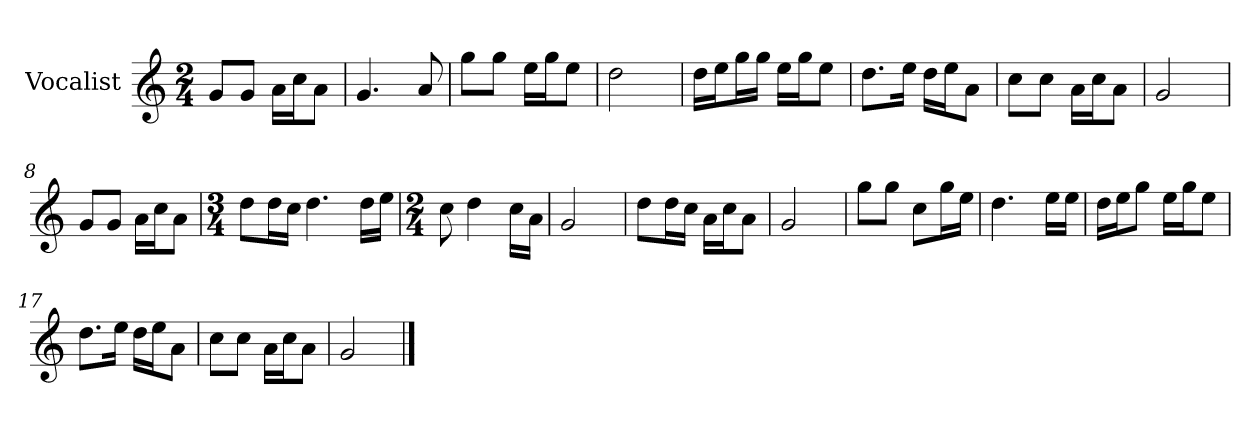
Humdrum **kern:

**kern
*part1
*staff1
*I"Vocalist
*k[]
*C:
*M2/4
=
8gL
8gJ
16aLL
16ccJ
8aJ
=1
4.g
8a
=2
8ggL
8ggJ
16eeLL
16ggJ
8eeJ
=3
2dd
=4
16ddLL
16eeJ
16ggL
16ggJJ
16eeLL
16ggJ
8eeJ
=5
8.ddL
16eeJk
16ddLL
16eeJ
8aJ
=6
8ccL
8ccJ
16aLL
16ccJ
8aJ
=7
2g
=8
8gL
8gJ
16aLL
16ccJ
8aJ
=9
*M3/4
8ddL
16ddL
16ccJJ
4.dd
16ddLL
16eeJJ
=10
*M2/4
8cc
4dd
16ccLL
16aJJ
=11
2g
=12
8ddL
16ddL
16ccJJ
16aLL
16ccJ
8aJ
=13
2g
=14
8ggL
8ggJ
8ccL
16ggL
16eeJJ
=15
4.dd
16eeLL
16eeJJ
=16
16ddLL
16eeJ
8ggJ
16eeLL
16ggJ
8eeJ
=17
8.ddL
16eeJk
16ddLL
16eeJ
8aJ
=18
8ccL
8ccJ
16aLL
16ccJ
8aJ
=19
2g
==
*-
